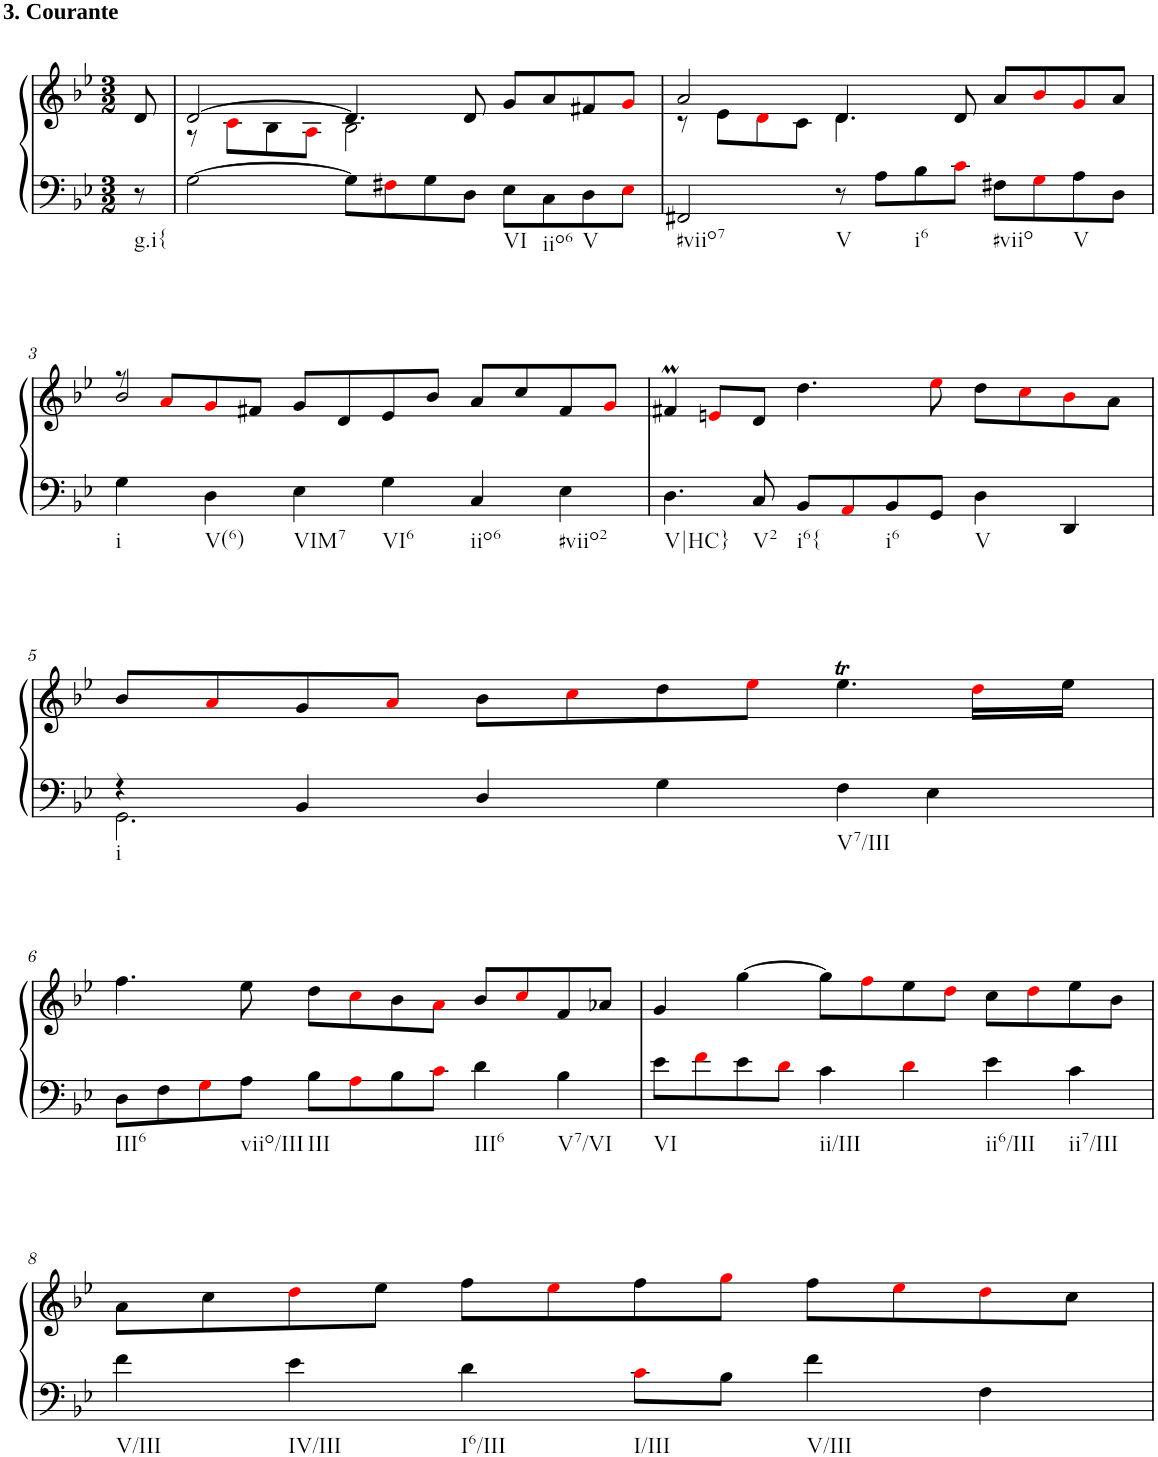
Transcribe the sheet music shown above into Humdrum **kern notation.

**kern	**kern
*part1	*part1
*staff2	*staff1
*I"unbenannt1	*
*clefF4	*clefG2
*k[b-e-]	*k[b-e-]
*M3/2	*M3/2
=	=
!	!LO:TX:a:B:t=3. Courante
!LO:TX:b:t=g.i{	!
8r	8d/
=1	=1
*	*^
[2G\	[2d/	8r
.	.	8ci\L
.	.	8B-\
.	.	8Ai\J
8G\L]	4.d/]	2B-\
8F#Xi\	.	.
8G\	.	.
8D\J	8d/	.
!LO:TX:b:t=VI	!	!
8E-\L	8g/L	2ryy
!LO:TX:b:t=iio6	!	!
8C\	8a/	.
!LO:TX:b:t=V	!	!
8D\	8f#X/	.
8E-i\J	8gi/J	.
=2	=2	=2
!LO:TX:b:t=#viio7	!	!
2FF#X/	2a/	8r
.	.	8e-\L
.	.	8di\
.	.	8c\J
!LO:TX:b:t=V	!	!
8r	4.d/	4.d\
8A\L	.	.
!LO:TX:b:t=i6	!	!
8B-\	.	.
8ci\J	8d/	2ryy
!LO:TX:b:t=#viio	!	!
8F#X\L	8a/L	.
8Gi\	8b-i/	.
!LO:TX:b:t=V	!	!
8A\	8gi/	.
8D\J	8a/J	8ryy
!!LO:LB:g=z	!!
=3	=3	=3
!LO:TX:b:t=i	!	!
4G\	8r	2b-/
.	8ai/L	.
!LO:TX:b:t=V(6)	!	!
4D\	8gi/	.
.	8f#X/J	.
!LO:TX:b:t=VIM7	!	!
4E-\	8g/L	1ryy
.	8d/	.
!LO:TX:b:t=VI6	!	!
4G\	8e-/	.
.	8b-/J	.
!LO:TX:b:t=iio6	!	!
4C/	8a/L	.
.	8cc/	.
!LO:TX:b:t=#viio2	!	!
4E-\	8f#/	.
.	8gi/J	.
*	*v	*v
=4	=4
!LO:TX:b:t=V|HC}	!
4.D\	4f#Xm/
.	8eni/L
!LO:TX:b:t=V2	!
8C/	8d/J
!LO:TX:b:t=i6{	!
8BB-/L	4.dd\
8AAi/	.
!LO:TX:b:t=i6	!
8BB-/	.
8GG/J	8ee-i\
!LO:TX:b:t=V	!
4D\	8dd\L
.	8cci\
4DD/	8b-i\
.	8a\J
!!LO:LB:g=z
=5	=5
*^	*
!LO:TX:b:t=i	!	!
4r	2.GG\	8b-/L
.	.	8ai/
4BB-/	.	8g/
.	.	8ai/J
4D/	.	8b-\L
.	.	8cci\
4G\	2.ryy	8dd\
.	.	8ee-i\J
!LO:TX:b:t=V7/III	!	!
4F\	.	4.ee-T\
4E-\	.	.
.	.	16ddi\LL
.	.	16ee-\JJ
*v	*v	*
!!LO:LB:g=z
=6	=6
!LO:TX:b:t=III6	!
8D\L	4.ff\
8F\	.
8Gi\	.
!LO:TX:b:t=viio/III	!
8A\J	8ee-\
!LO:TX:b:t=III	!
8B-\L	8dd\L
8Ai\	8cci\
8B-\	8b-\
8ci\J	8ai\J
!LO:TX:b:t=III6	!
4d\	8b-/L
.	8cci/
!LO:TX:b:t=V7/VI	!
4B-\	8f/
.	8a-X/J
=7	=7
!LO:TX:b:t=VI	!
8e-\L	4g/
8fi\	.
8e-\	[4gg\
8di\J	.
!LO:TX:b:t=ii/III	!
4c\	8gg\L]
.	8ffi\
4di\	8ee-\
.	8ddi\J
!LO:TX:b:t=ii6/III	!
4e-\	8cc\L
.	8ddi\
!LO:TX:b:t=ii7/III	!
4c\	8ee-\
.	8b-\J
!!LO:LB:g=z
=8	=8
!LO:TX:b:t=V/III	!
4f\	8a\L
.	8cc\
!LO:TX:b:t=IV/III	!
4e-\	8ddi\
.	8ee-\J
!LO:TX:b:t=I6/III	!
4d\	8ff\L
.	8ee-i\
!LO:TX:b:t=I/III	!
8ci\L	8ff\
8B-\J	8ggi\J
!LO:TX:b:t=V/III	!
4f\	8ff\L
.	8ee-i\
4F\	8ddi\
.	8cc\J
=	=
*-	*-
